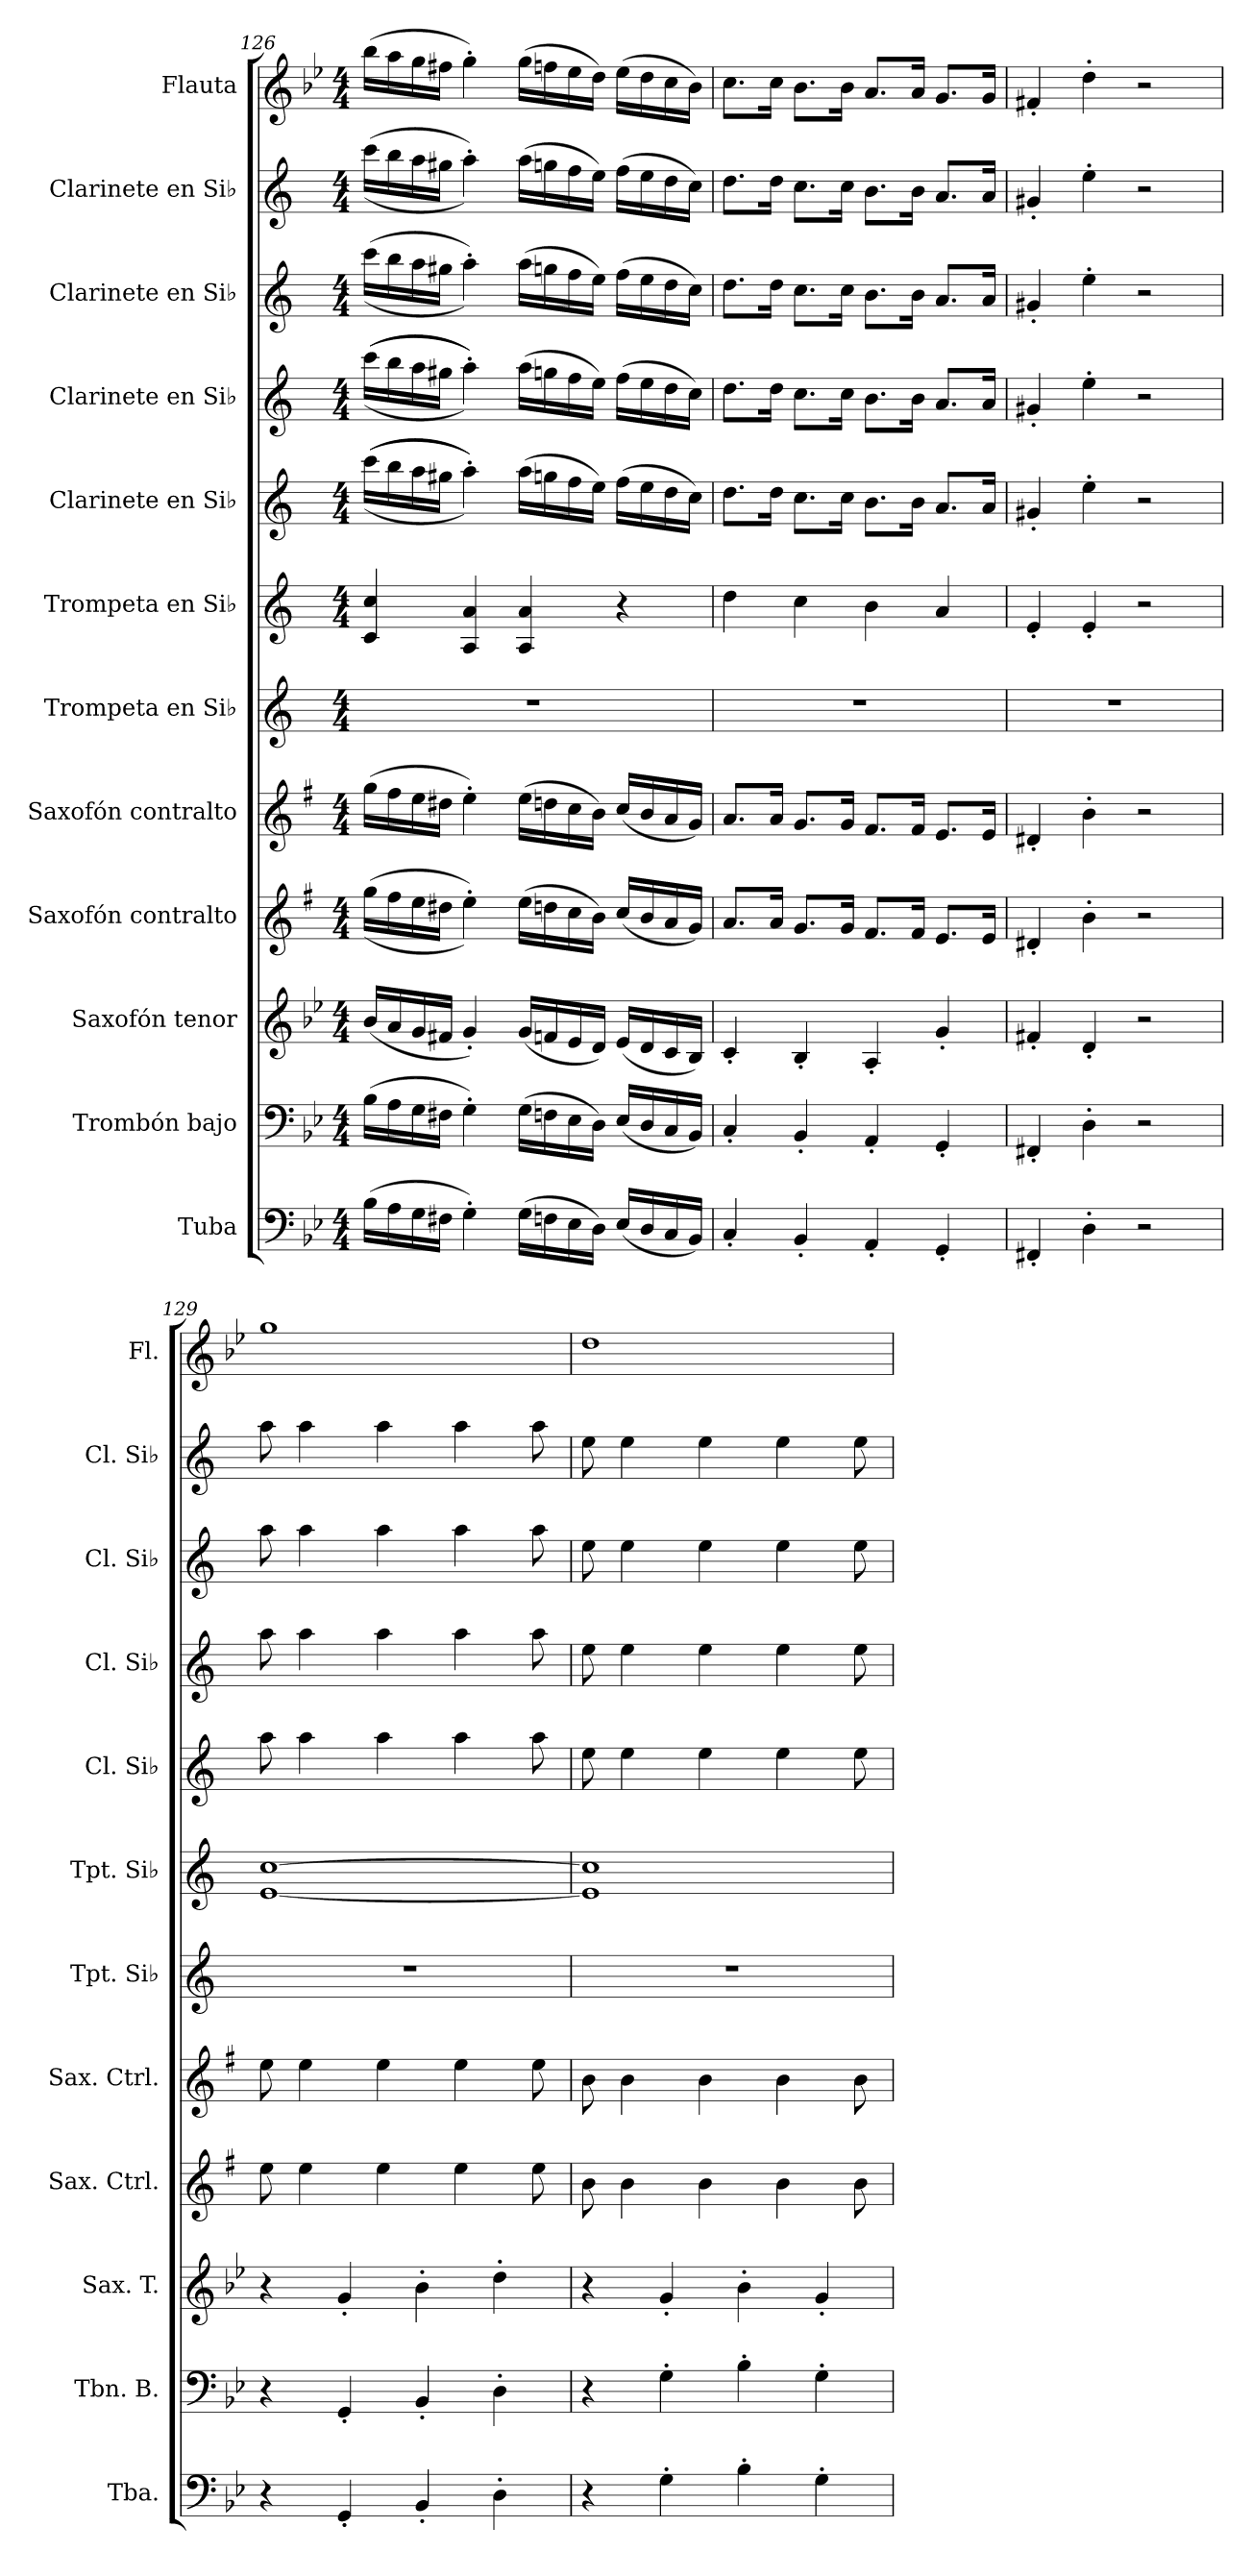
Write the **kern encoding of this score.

**kern	**kern	**kern	**kern	**kern	**kern	**kern	**kern	**kern	**kern	**kern	**kern
*part12	*part11	*part10	*part9	*part8	*part7	*part6	*part5	*part4	*part3	*part2	*part1
*staff12	*staff11	*staff10	*staff9	*staff8	*staff7	*staff6	*staff5	*staff4	*staff3	*staff2	*staff1
*I"Tuba	*I"Trombón bajo	*I"Saxofón tenor	*I"Saxofón contralto	*I"Saxofón contralto	*I"Trompeta en Si♭	*I"Trompeta en Si♭	*I"Clarinete en Si♭	*I"Clarinete en Si♭	*I"Clarinete en Si♭	*I"Clarinete en Si♭	*I"Flauta
*I'Tba.	*I'Tbn. B.	*I'Sax. T.	*I'Sax. Ctrl.	*I'Sax. Ctrl.	*I'Tpt. Si♭	*I'Tpt. Si♭	*I'Cl. Si♭	*I'Cl. Si♭	*I'Cl. Si♭	*I'Cl. Si♭	*I'Fl.
*clefF4	*clefF4	*clefG2	*clefG2	*clefG2	*clefG2	*clefG2	*clefG2	*clefG2	*clefG2	*clefG2	*clefG2
*	*	*ITrd8c14	*ITrd5c9	*ITrd5c9	*ITrd1c2	*ITrd1c2	*ITrd1c2	*ITrd1c2	*ITrd1c2	*ITrd1c2	*
*k[b-e-]	*k[b-e-]	*k[b-e-]	*k[b-e-]	*k[b-e-]	*k[b-e-]	*k[b-e-]	*k[b-e-]	*k[b-e-]	*k[b-e-]	*k[b-e-]	*k[b-e-]
*M4/4	*M4/4	*M4/4	*M4/4	*M4/4	*M4/4	*M4/4	*M4/4	*M4/4	*M4/4	*M4/4	*M4/4
=126	=126	=126	=126	=126	=126	=126	=126	=126	=126	=126	=126
(>16B-\LL	(>16B-\LL	(<16B-/LL	(>(>16b-\LL	(>16b-\LL	1r	4B-/ 4b-/	(>(>(>16bb-\LL	(>(>(>16bb-\LL	(>(>16bb-\LL	(>(>16bb-\LL	(>16bb-\LL
16A\	16A\	16A/	16a\	16a\	.	.	16aa\	16aa\	16aa\	16aa\	16aa\
16G\	16G\	16G/	16g\	16g\	.	.	16gg\	16gg\	16gg\	16gg\	16gg\
16F#X\JJ	16F#X\JJ	16F#X/JJ	16f#X\JJ	16f#X\JJ	.	.	16ff#X\JJ	16ff#X\JJ	16ff#X\JJ	16ff#X\JJ	16ff#X\JJ
4G'\)	4G'\)	4G'/)	4g'\))	4g'\)	.	4G/ 4g/	4gg'\)))	4gg'\)))	4gg'\))	4gg'\))	4gg'\)
(>16G\LL	(>16G\LL	(<16G/LL	(>16g\LL	(>16g\LL	.	4G/ 4g/	(>16gg\LL	(>16gg\LL	(>16gg\LL	(>16gg\LL	(>16gg\LL
16Fn\	16Fn\	16Fn/	16fn\	16fn\	.	.	16ffn\	16ffn\	16ffn\	16ffn\	16ffn\
16E-\	16E-\	16E-/	16e-\	16e-\	.	.	16ee-\	16ee-\	16ee-\	16ee-\	16ee-\
16D\JJ)	16D\JJ)	16D/JJ)	16d\JJ)	16d\JJ)	.	.	16dd\JJ)	16dd\JJ)	16dd\JJ)	16dd\JJ)	16dd\JJ)
(<16E-/LL	(<16E-/LL	(<16E-/LL	(<16e-/LL	(<16e-/LL	.	4r	(>16ee-\LL	(>16ee-\LL	(>16ee-\LL	(>16ee-\LL	(>16ee-\LL
16D/	16D/	16D/	16d/	16d/	.	.	16dd\	16dd\	16dd\	16dd\	16dd\
16C/	16C/	16C/	16c/	16c/	.	.	16cc\	16cc\	16cc\	16cc\	16cc\
16BB-/JJ)	16BB-/JJ)	16BB-/JJ)	16B-/JJ)	16B-/JJ)	.	.	16b-\JJ)	16b-\JJ)	16b-\JJ)	16b-\JJ)	16b-\JJ)
=127	=127	=127	=127	=127	=127	=127	=127	=127	=127	=127	=127
4C'/	4C'/	4C'/	8.c/L	8.c/L	1r	4cc\	8.cc\L	8.cc\L	8.cc\L	8.cc\L	8.cc\L
.	.	.	16c/Jk	16c/Jk	.	.	16cc\Jk	16cc\Jk	16cc\Jk	16cc\Jk	16cc\Jk
4BB-'/	4BB-'/	4BB-'/	8.B-/L	8.B-/L	.	4b-\	8.b-\L	8.b-\L	8.b-\L	8.b-\L	8.b-\L
.	.	.	16B-/Jk	16B-/Jk	.	.	16b-\Jk	16b-\Jk	16b-\Jk	16b-\Jk	16b-\Jk
4AA'/	4AA'/	4AA'/	8.A/L	8.A/L	.	4a\	8.a\L	8.a\L	8.a\L	8.a\L	8.a/L
.	.	.	16A/Jk	16A/Jk	.	.	16a\Jk	16a\Jk	16a\Jk	16a\Jk	16a/Jk
4GG'/	4GG'/	4G'/	8.G/L	8.G/L	.	4g/	8.g/L	8.g/L	8.g/L	8.g/L	8.g/L
.	.	.	16G/Jk	16G/Jk	.	.	16g/Jk	16g/Jk	16g/Jk	16g/Jk	16g/Jk
=128	=128	=128	=128	=128	=128	=128	=128	=128	=128	=128	=128
4FF#X'/	4FF#X'/	4F#X'/	4F#X'/	4F#X'/	1r	4d'/	4f#X'/	4f#X'/	4f#X'/	4f#X'/	4f#X'/
4D'\	4D'\	4D'/	4d'\	4d'\	.	4d'/	4dd'\	4dd'\	4dd'\	4dd'\	4dd'\
2r	2r	2r	2r	2r	.	2r	2r	2r	2r	2r	2r
!!LO:PB:g=z
=129	=129	=129	=129	=129	=129	=129	=129	=129	=129	=129	=129
4r	4r	4r	8g\	8g\	1r	[1d [1b-	8gg\	8gg\	8gg\	8gg\	1gg
.	.	.	4g\	4g\	.	.	4gg\	4gg\	4gg\	4gg\	.
4GG'/	4GG'/	4G'/	.	.	.	.	.	.	.	.	.
.	.	.	4g\	4g\	.	.	4gg\	4gg\	4gg\	4gg\	.
4BB-'/	4BB-'/	4B-'\	.	.	.	.	.	.	.	.	.
.	.	.	4g\	4g\	.	.	4gg\	4gg\	4gg\	4gg\	.
4D'\	4D'\	4d'\	.	.	.	.	.	.	.	.	.
.	.	.	8g\	8g\	.	.	8gg\	8gg\	8gg\	8gg\	.
=130	=130	=130	=130	=130	=130	=130	=130	=130	=130	=130	=130
4r	4r	4r	8d\	8d\	1r	1d] 1b-]	8dd\	8dd\	8dd\	8dd\	1dd
.	.	.	4d\	4d\	.	.	4dd\	4dd\	4dd\	4dd\	.
4G'\	4G'\	4G'/	.	.	.	.	.	.	.	.	.
.	.	.	4d\	4d\	.	.	4dd\	4dd\	4dd\	4dd\	.
4B-'\	4B-'\	4B-'\	.	.	.	.	.	.	.	.	.
.	.	.	4d\	4d\	.	.	4dd\	4dd\	4dd\	4dd\	.
4G'\	4G'\	4G'/	.	.	.	.	.	.	.	.	.
.	.	.	8d\	8d\	.	.	8dd\	8dd\	8dd\	8dd\	.
=	=	=	=	=	=	=	=	=	=	=	=
*-	*-	*-	*-	*-	*-	*-	*-	*-	*-	*-	*-
